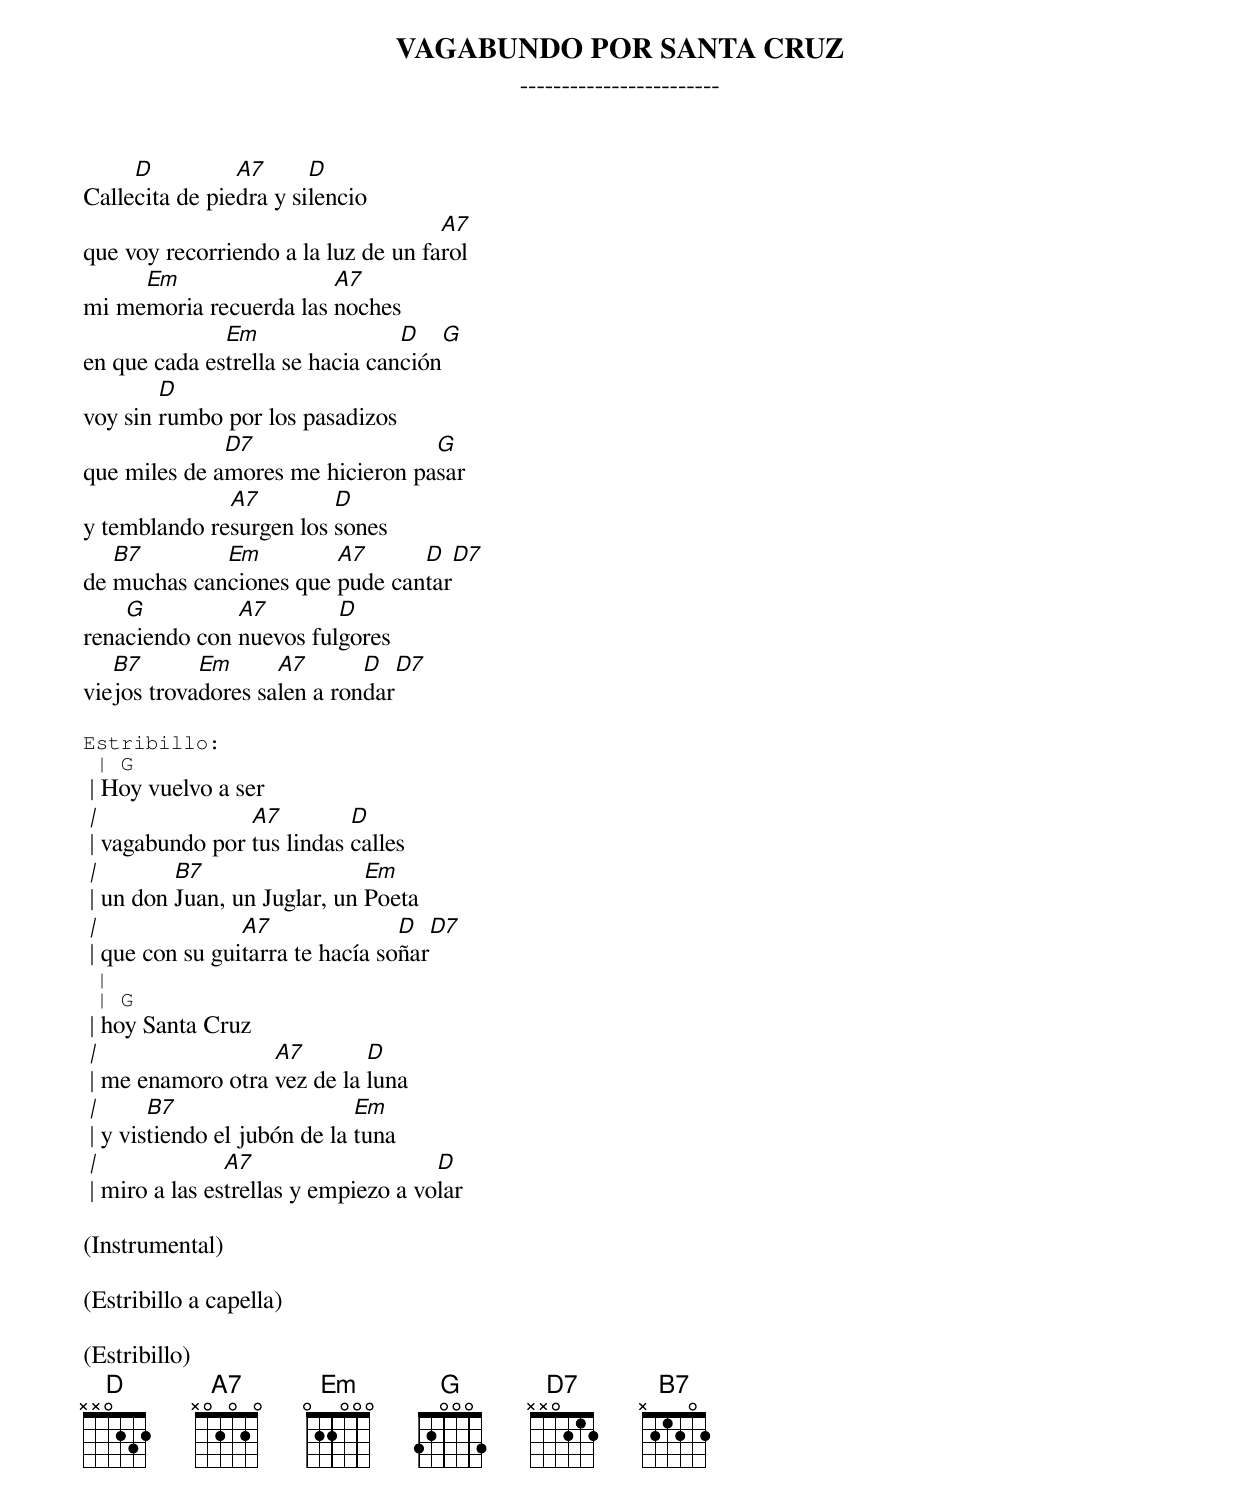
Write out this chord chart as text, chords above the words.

VAGABUNDO POR SANTA CRUZ
------------------------

     D          A7      D
Callecita de piedra y silencio
                                     A7
que voy recorriendo a la luz de un farol
     Em                 A7
mi memoria recuerda las noches
              Em                 D   G
en que cada estrella se hacia canción
        D
voy sin rumbo por los pasadizos
              D7                  G
que miles de amores me hicieron pasar
              A7         D
y temblando resurgen los sones
   B7        Em         A7      D   D7
de muchas canciones que pude cantar
    G          A7        D
renaciendo con nuevos fulgores
   B7       Em      A7       D   D7
viejos trovadores salen a rondar

Estribillo:
 | G
 | Hoy vuelvo a ser
 |               A7         D
 | vagabundo por tus lindas calles
 |        B7                  Em
 | un don Juan, un Juglar, un Poeta
 |               A7               D   D7
 | que con su guitarra te hacía soñar
 |
 | G
 | hoy Santa Cruz
 |                 A7        D
 | me enamoro otra vez de la luna
 |      B7                    Em
 | y vistiendo el jubón de la tuna
 |              A7                    D
 | miro a las estrellas y empiezo a volar

(Instrumental)

(Estribillo a capella)

(Estribillo)
